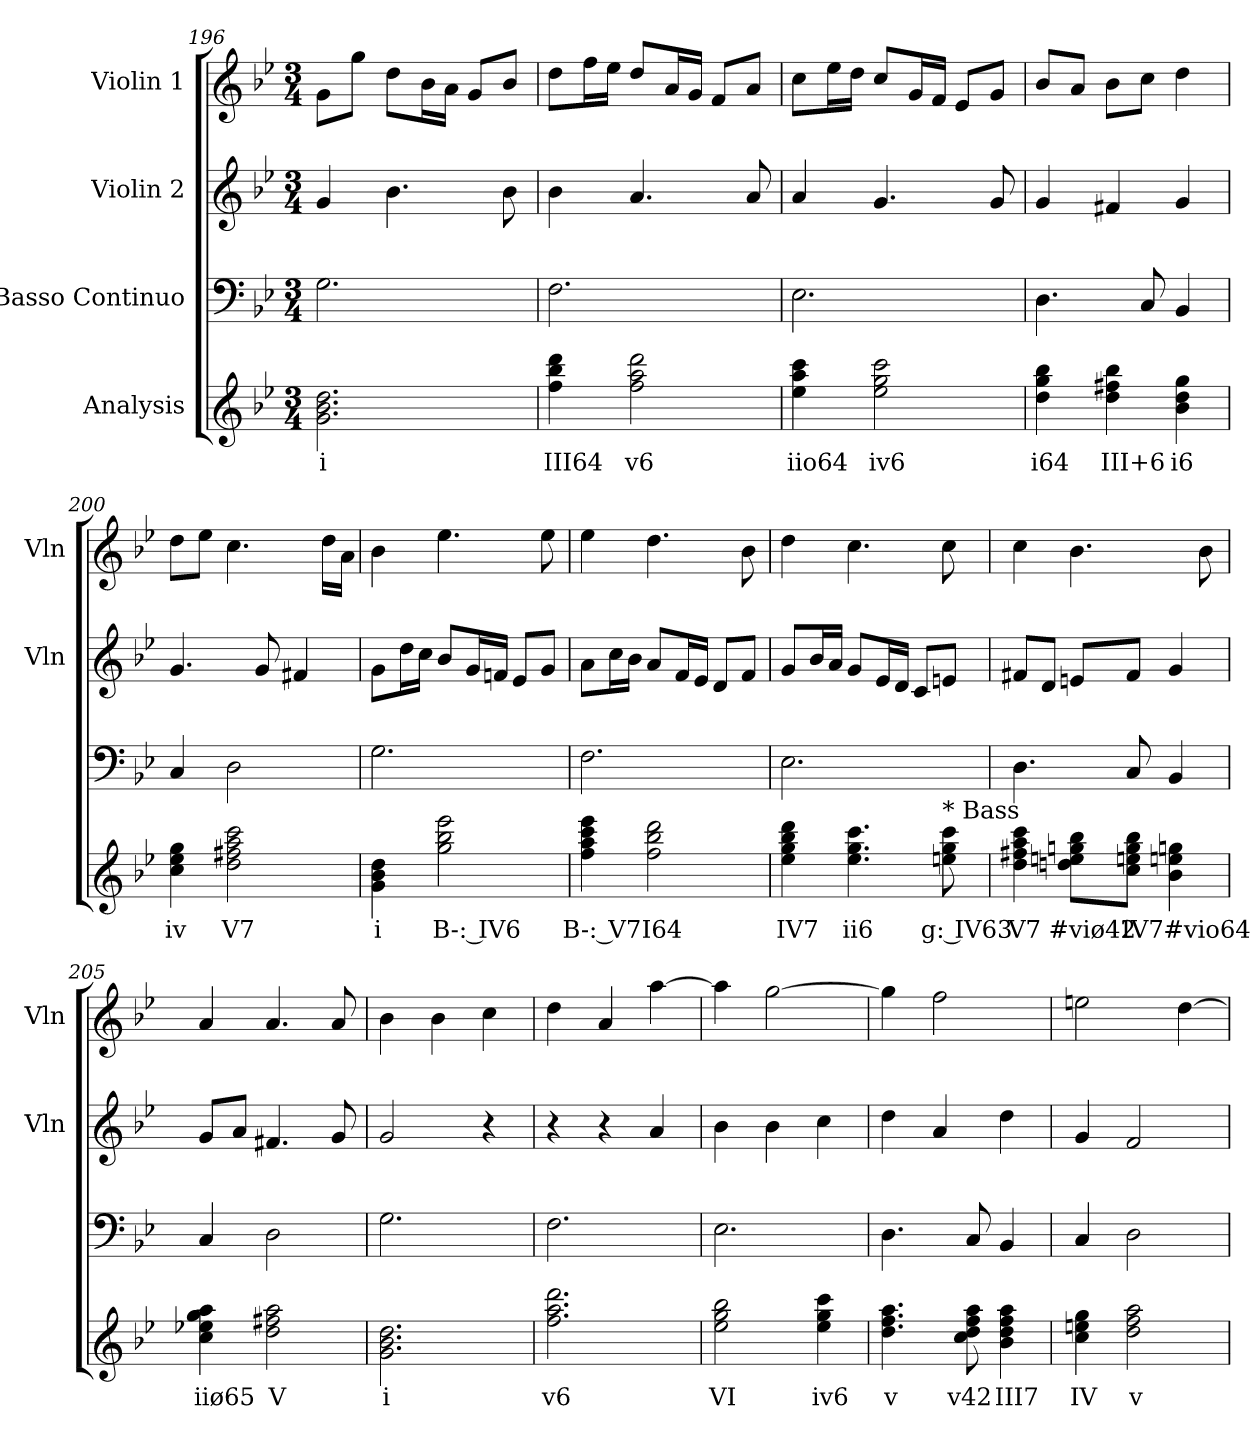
**kern	**text	**kern	**kern	**kern
*part4	*part4	*part3	*part2	*part1
*staff4	*staff4	*staff3	*staff2	*staff1
*I"Analysis	*	*I"Basso Continuo	*I"Violin 2	*I"Violin 1
*	*	*	*I'Vln	*I'Vln
!!LO:LB:g=z
*	*	*clefF4	*clefG2	*clefG2
*k[b-e-]	*	*k[b-e-]	*k[b-e-]	*k[b-e-]
*M3/4	*	*M3/4	*M3/4	*M3/4
=196	=196	=196	=196	=196
2.g 2.b- 2.dd	i	2.G\	4g/	8g\L
.	.	.	.	8gg\J
.	.	.	4.b-\	8dd\L
.	.	.	.	16b-\L
.	.	.	.	16a\JJ
.	.	.	.	8g/L
.	.	.	8b-\	8b-/J
=197	=197	=197	=197	=197
4ff 4bb- 4ddd	III64	2.F\	4b-\	8dd\L
.	.	.	.	16ff\L
.	.	.	.	16ee-\JJ
2ff 2aa 2ddd	v6	.	4.a/	8dd/L
.	.	.	.	16a/L
.	.	.	.	16g/JJ
.	.	.	.	8f/L
.	.	.	8a/	8a/J
=198	=198	=198	=198	=198
4ee- 4aa 4ccc	iio64	2.E-\	4a/	8cc\L
.	.	.	.	16ee-\L
.	.	.	.	16dd\JJ
2ee- 2gg 2ccc	iv6	.	4.g/	8cc/L
.	.	.	.	16g/L
.	.	.	.	16f/JJ
.	.	.	.	8e-/L
.	.	.	8g/	8g/J
=199	=199	=199	=199	=199
4dd 4gg 4bb-	i64	4.D\	4g/	8b-/L
.	.	.	.	8a/J
4dd 4ff#X 4bb-	III+6	.	4f#X/	8b-\L
.	.	8C/	.	8cc\J
4b- 4dd 4gg	i6	4BB-/	4g/	4dd\
=200	=200	=200	=200	=200
4cc 4ee- 4gg	iv	4C/	4.g/	8dd\L
.	.	.	.	8ee-\J
2dd 2ff#X 2aa 2ccc	V7	2D\	.	4.cc\
.	.	.	8g/	.
.	.	.	4f#X/	.
.	.	.	.	16dd\LL
.	.	.	.	16a\JJ
!!LO:PB:g=z
=201	=201	=201	=201	=201
4g 4b- 4dd	i	2.G\	8g\L	4b-\
.	.	.	16dd\L	.
.	.	.	16cc\JJ	.
2gg 2bb- 2eee-	B-: IV6	.	8b-/L	4.ee-\
.	.	.	16g/L	.
.	.	.	16fn/JJ	.
.	.	.	8e-/L	.
.	.	.	8g/J	8ee-\
=202	=202	=202	=202	=202
4ff 4aa 4ccc 4eee-	B-: V7	2.F\	8a\L	4ee-\
.	.	.	16cc\L	.
.	.	.	16b-\JJ	.
2ff 2bb- 2ddd	I64	.	8a/L	4.dd\
.	.	.	16f/L	.
.	.	.	16e-/JJ	.
.	.	.	8d/L	.
.	.	.	8f/J	8b-\
=203	=203	=203	=203	=203
4ee- 4gg 4bb- 4ddd	IV7	2.E-\	8g/L	4dd\
.	.	.	16b-/L	.
.	.	.	16a/JJ	.
4.ee- 4.gg 4.ccc	ii6	.	8g/L	4.cc\
.	.	.	16e-/L	.
.	.	.	16d/JJ	.
.	.	.	8c/L	.
!LO:TX:t=* Bass	!	!	!	!
8een 8gg 8ccc	g: IV63	.	8en/J	8cc\
=204	=204	=204	=204	=204
4dd 4ff#X 4aa 4ccc	V7	4.D\	8f#X/L	4cc\
.	.	.	8d/J	.
8ddn 8een 8ggn 8bb-L	#viø42	.	8en/L	4.b-\
8cc 8een 8gg 8bb-J	IV7	8C/	8f#/J	.
4b- 4een 4ggn	#vio64	4BB-/	4g/	.
.	.	.	.	8b-\
=205	=205	=205	=205	=205
4cc 4ee-X 4gg 4aa	iiø65	4C/	8g/L	4a/
.	.	.	8a/J	.
2dd 2ff#X 2aa	V	2D\	4.f#X/	4.a/
.	.	.	8g/	8a/
!!LO:LB:g=z
=206	=206	=206	=206	=206
2.g 2.b- 2.dd	i	2.G\	2g/	4b-\
.	.	.	.	4b-\
.	.	.	4r	4cc\
=207	=207	=207	=207	=207
2.ff 2.aa 2.ddd	v6	2.F\	4r	4dd\
.	.	.	4r	4a/
.	.	.	4a/	[4aa\
=208	=208	=208	=208	=208
2ee- 2gg 2bb-	VI	2.E-\	4b-\	4aa\]
.	.	.	4b-\	[2gg\
4ee- 4gg 4ccc	iv6	.	4cc\	.
=209	=209	=209	=209	=209
4.dd 4.ff 4.aa	v	4.D\	4dd\	4gg\]
.	.	.	4a/	2ff\
8cc 8dd 8ff 8aa	v42	8C/	.	.
4b- 4dd 4ff 4aa	III7	4BB-/	4dd\	.
=210	=210	=210	=210	=210
4cc 4een 4gg	IV	4C/	4g/	2een\
2dd 2ff 2aa	v	2D\	2f/	.
.	.	.	.	[4dd\
=	=	=	=	=
*-	*-	*-	*-	*-
